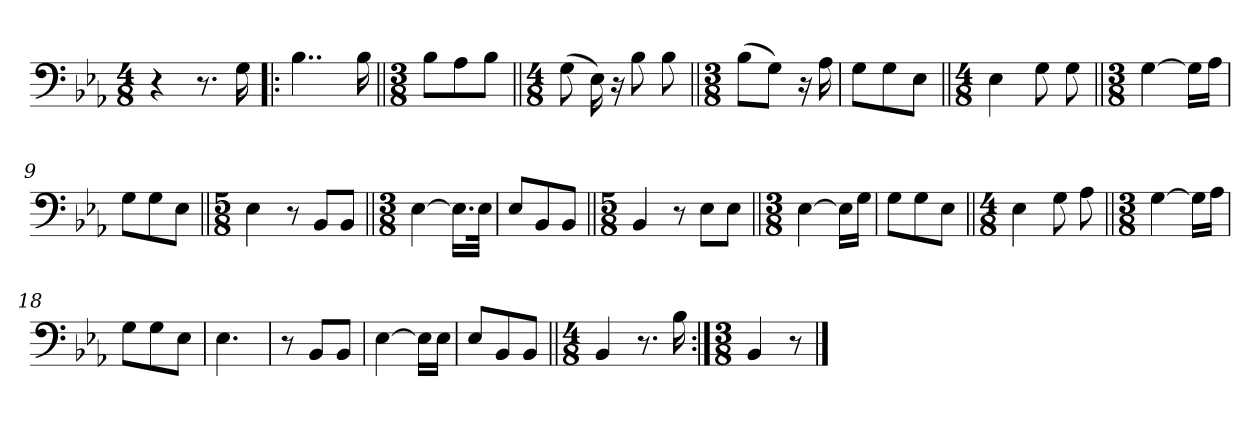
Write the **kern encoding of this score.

**kern
*part1
*staff1
*clefF4
*k[b-e-a-]
*M4/8
=1
4r
8.r
16G\
=2!|:
4..B-\
16B-\
=3||
*M3/8
8B-\L
8A-\
8B-\J
=4||
*M4/8
(8G\
16E-\)
16r
8B-\
8B-\
=5||
*M3/8
(8B-\L
8G\J)
16r
16A-\
=6
8G\L
8G\
8E-\J
=7||
*M4/8
4E-\
8G\
8G\
=8||
*M3/8
[4G\
16G\LL]
16A-\JJ
=9
8G\L
8G\
8E-\J
=10||
*M5/8
4E-\
8r
8BB-/L
8BB-/J
=11||
*M3/8
[4E-\
16.E-\LL]
32E-\JJk
=12
8E-/L
8BB-/
8BB-/J
=13||
*M5/8
4BB-/
8r
8E-\L
8E-\J
=14||
*M3/8
[4E-\
16E-\LL]
16G\JJ
=15
8G\L
8G\
8E-\J
=16||
*M4/8
4E-\
8G\
8A-\
=17||
*M3/8
[4G\
16G\LL]
16A-\JJ
=18
8G\L
8G\
8E-\J
=19
4.E-\
=20
8r
8BB-/L
8BB-/J
=21
[4E-\
16E-\LL]
16E-\JJ
=22
8E-/L
8BB-/
8BB-/J
=23||
*M4/8
4BB-/
8.r
16B-\
=24:|!
*M3/8
4BB-/
8r
==
*-
